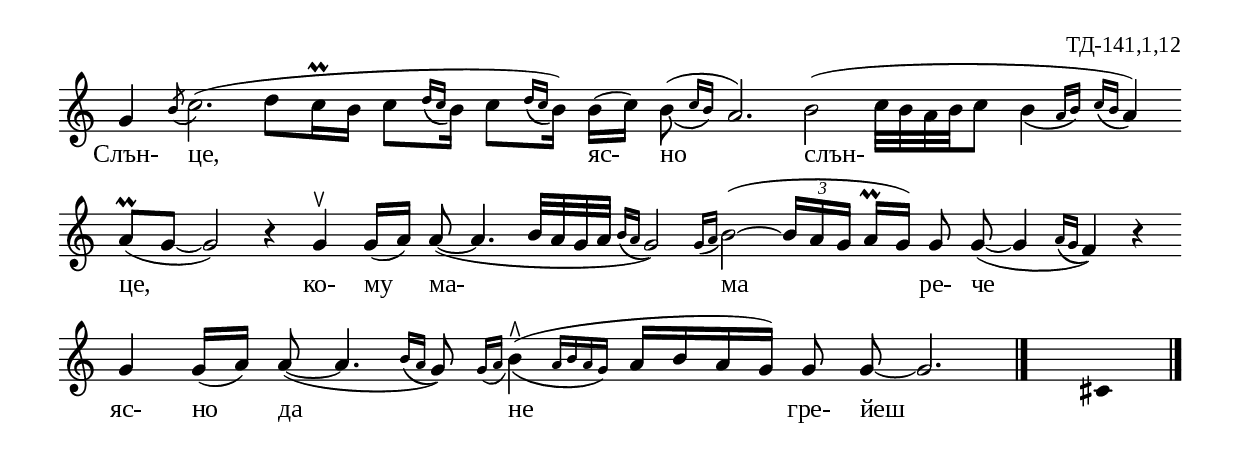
%{
td_141_1_12
%}

\include "td-preamble.ly"

\score {
\relative c'' {
%\tempo 4 = 144
\cadenzaOn
\phrasingSlurDown
g4 \acciaccatura b8 c2.( d8[ c16\prall b] c8[ \grace { d16[\( c] } b]\)
c8[ \grace { d16[\( c] } b]\)) b16[( c]) \afterGrace b8(\( { c16[ b]\) } a2.)
b2( c32[ b a b c8] \afterGrace b4\( { a16[ b]\) } \grace { c16[\( b] } a4\))
\bar ""
a8\prall[( g]~ g2) r4 g^\ltoe g16[( a]) a8(~ a4. b32[ a g a] \grace { b16[\( a] } g2\))
\acciaccatura { g16[ a] } b2(~ \times 2/3 { b16[ a g] } a\prall[ g])
g8 g\noBeam~( g4 \grace { a16\([ g] } f4\)) r
\bar ""
g4 g16[( a]) a8(~ a4. \grace{ b16[\( a] } g8\)) 
\acciaccatura { g16[ a] } \afterGrace b4^\rtoe(\( { a16[ b a g]\) } a[ b a g]) g8 g\noBeam~ g2.
 \bar "|." 
s4 \fixB cis,
 \bar "|."  
}
\addlyrics { Слън- це, яс- но слън- це, ко- му ма- ма ре- че яс- но да не гре- йеш }
%
\layout {
   \context { 
	    \Staff \remove "Time_signature_engraver" } 
  indent = #0
  line-width = 190\mm
  ragged-right=##f
}
%
\midi { 
	\context {
		\Score tempoWholesPerMinute = #(ly:make-moment 144 4)
		}
	}
}
%
\header{
  opus = "ТД-141,1,12"
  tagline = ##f
}


